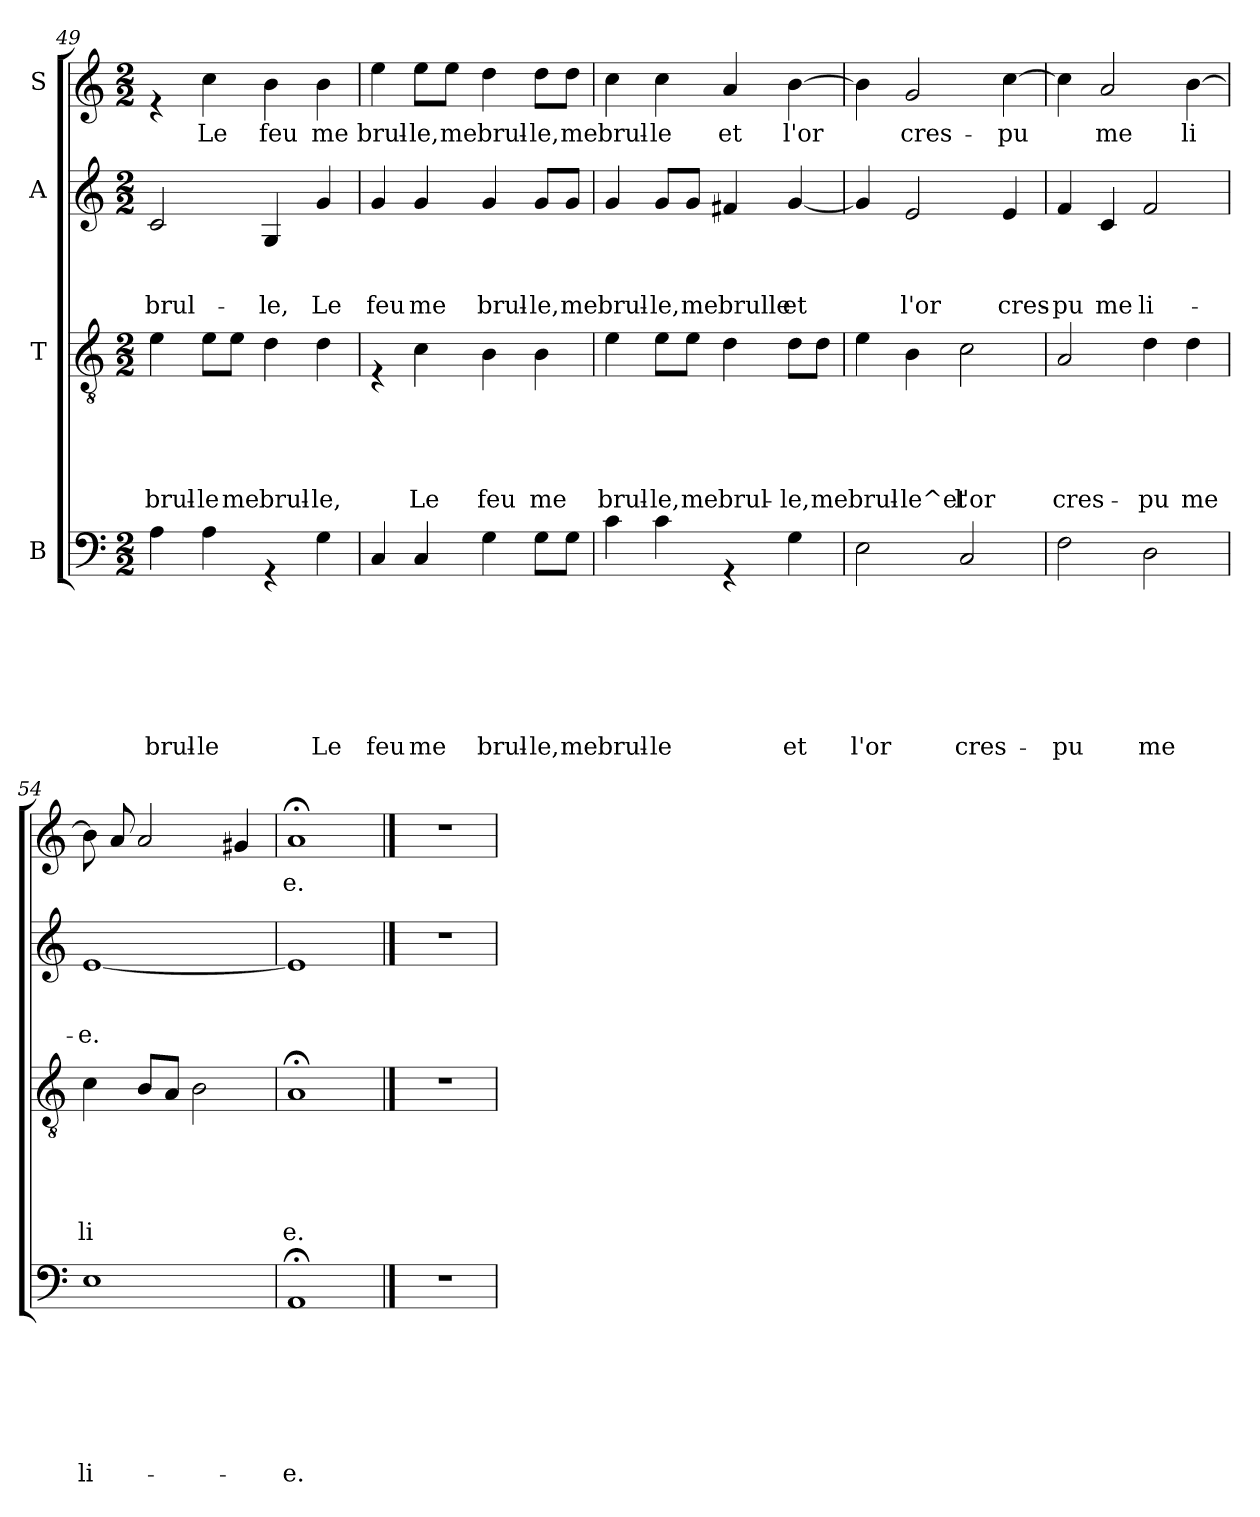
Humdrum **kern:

**kern	**text	**text	**text	**text	**text	**text	**text	**kern	**text	**text	**text	**text	**text	**kern	**text	**text	**text	**kern	**text
*part4	*part4	*part4	*part4	*part4	*part4	*part4	*part4	*part3	*part3	*part3	*part3	*part3	*part3	*part2	*part2	*part2	*part2	*part1	*part1
*staff4	*staff4	*staff4	*staff4	*staff4	*staff4	*staff4	*staff4	*staff3	*staff3	*staff3	*staff3	*staff3	*staff3	*staff2	*staff2	*staff2	*staff2	*staff1	*staff1
*I"B	*	*	*	*	*	*	*	*I"T	*	*	*	*	*	*I"A	*	*	*	*I"S	*
*clefF4	*	*	*	*	*	*	*	*clefGv2	*	*	*	*	*	*clefG2	*	*	*	*clefG2	*
*k[]	*	*	*	*	*	*	*	*k[]	*	*	*	*	*	*k[]	*	*	*	*k[]	*
*C:	*	*	*	*	*	*	*	*C:	*	*	*	*	*	*C:	*	*	*	*C:	*
*M2/2	*	*	*	*	*	*	*	*M2/2	*	*	*	*	*	*M2/2	*	*	*	*M2/2	*
=49	=49	=49	=49	=49	=49	=49	=49	=49	=49	=49	=49	=49	=49	=49	=49	=49	=49	=49	=49
!	!	!	!	!	!	!	!LO:LY:b	!	!	!	!	!	!LO:LY:b	!	!	!	!LO:LY:b	!	!
4A\	.	.	.	.	.	.	brul-	4e\	.	.	.	.	brul-	2c/	.	.	brul-	4re	.
!	!	!	!	!	!	!	!LO:LY:b	!	!	!	!	!	!LO:LY:b	!	!	!	!	!	!LO:LY:b
4A\	.	.	.	.	.	.	-le	8e\L	.	.	.	.	-le	.	.	.	.	4cc\	Le
!	!	!	!	!	!	!	!	!	!	!	!	!	!LO:LY:b	!	!	!	!	!	!
.	.	.	.	.	.	.	.	8e\J	.	.	.	.	me	.	.	.	.	.	.
!	!	!	!	!	!	!	!	!	!	!	!	!	!LO:LY:b	!	!	!	!LO:LY:b	!	!LO:LY:b
4rGG	.	.	.	.	.	.	.	4d\	.	.	.	.	brul-	4G/	.	.	-le,	4b\	feu
!	!	!	!	!	!	!	!LO:LY:b	!	!	!	!	!	!LO:LY:b	!	!	!	!LO:LY:b	!	!LO:LY:b
4G\	.	.	.	.	.	.	Le	4d\	.	.	.	.	-le,	4g/	.	.	Le	4b\	me
!!LO:LB:g=z
=50	=50	=50	=50	=50	=50	=50	=50	=50	=50	=50	=50	=50	=50	=50	=50	=50	=50	=50	=50
!	!	!	!	!	!	!	!LO:LY:b	!	!	!	!	!	!	!	!	!	!LO:LY:b	!	!LO:LY:b
4C/	.	.	.	.	.	.	feu	4rE	.	.	.	.	.	4g/	.	.	feu	4ee\	brul-
!	!	!	!	!	!	!	!LO:LY:b	!	!	!	!	!	!LO:LY:b	!	!	!	!LO:LY:b	!	!LO:LY:b
4C/	.	.	.	.	.	.	me	4c\	.	.	.	.	Le	4g/	.	.	me	8ee\L	-le,
!	!	!	!	!	!	!	!	!	!	!	!	!	!	!	!	!	!	!	!LO:LY:b
.	.	.	.	.	.	.	.	.	.	.	.	.	.	.	.	.	.	8ee\J	me
!	!	!	!	!	!	!	!LO:LY:b	!	!	!	!	!	!LO:LY:b	!	!	!	!LO:LY:b	!	!LO:LY:b
4G\	.	.	.	.	.	.	brul-	4B\	.	.	.	.	feu	4g/	.	.	brul-	4dd\	brul-
!	!	!	!	!	!	!	!LO:LY:b	!	!	!	!	!	!LO:LY:b	!	!	!	!LO:LY:b	!	!LO:LY:b
8G\L	.	.	.	.	.	.	-le,	4B\	.	.	.	.	me	8g/L	.	.	-le,	8dd\L	-le,
!	!	!	!	!	!	!	!LO:LY:b	!	!	!	!	!	!	!	!	!	!LO:LY:b	!	!LO:LY:b
8G\J	.	.	.	.	.	.	me	.	.	.	.	.	.	8g/J	.	.	me	8dd\J	me
!!LO:PB:g=z
=51	=51	=51	=51	=51	=51	=51	=51	=51	=51	=51	=51	=51	=51	=51	=51	=51	=51	=51	=51
!	!	!	!	!	!	!	!LO:LY:b	!	!	!	!	!	!LO:LY:b	!	!	!	!LO:LY:b	!	!LO:LY:b
4c\	.	.	.	.	.	.	brul-	4e\	.	.	.	.	brul-	4g/	.	.	brul-	4cc\	brul-
!	!	!	!	!	!	!	!LO:LY:b	!	!	!	!	!	!LO:LY:b	!	!	!	!LO:LY:b	!	!LO:LY:b
4c\	.	.	.	.	.	.	-le	8e\L	.	.	.	.	-le,	8g/L	.	.	-le,	4cc\	-le
!	!	!	!	!	!	!	!	!	!	!	!	!	!LO:LY:b	!	!	!	!LO:LY:b	!	!
.	.	.	.	.	.	.	.	8e\J	.	.	.	.	me	8g/J	.	.	me	.	.
!	!	!	!	!	!	!	!	!	!	!	!	!	!LO:LY:b	!	!	!	!LO:LY:b	!	!LO:LY:b
4rGG	.	.	.	.	.	.	.	4d\	.	.	.	.	brul-	4f#X/	.	.	brulle	4a/	et
!	!	!	!	!	!	!	!LO:LY:b	!	!	!	!	!	!LO:LY:b	!	!	!	!LO:LY:b	!	!LO:LY:b
4G\	.	.	.	.	.	.	et	8d\L	.	.	.	.	-le,	[<4g/	.	.	et	[>4b\	l'or
!	!	!	!	!	!	!	!	!	!	!	!	!	!LO:LY:b	!	!	!	!	!	!
.	.	.	.	.	.	.	.	8d\J	.	.	.	.	me	.	.	.	.	.	.
=52	=52	=52	=52	=52	=52	=52	=52	=52	=52	=52	=52	=52	=52	=52	=52	=52	=52	=52	=52
!	!	!	!	!	!	!	!LO:LY:b	!	!	!	!	!	!LO:LY:b	!	!	!	!	!	!
2E\	.	.	.	.	.	.	l'or	4e\	.	.	.	.	brul-	4g/]	.	.	.	4b\]	.
!	!	!	!	!	!	!	!	!	!	!	!	!	!LO:LY:b	!	!	!	!LO:LY:b	!	!LO:LY:b
.	.	.	.	.	.	.	.	4B\	.	.	.	.	-le^et	2e/	.	.	l'or	2g/	cres-
!	!	!	!	!	!	!	!LO:LY:b	!	!	!	!	!	!LO:LY:b	!	!	!	!	!	!
2C/	.	.	.	.	.	.	cres-	2c\	.	.	.	.	l'or	.	.	.	.	.	.
!	!	!	!	!	!	!	!	!	!	!	!	!	!	!	!	!	!LO:LY:b	!	!LO:LY:b
.	.	.	.	.	.	.	.	.	.	.	.	.	.	4e/	.	.	cres-	[>4cc\	-pu
=53	=53	=53	=53	=53	=53	=53	=53	=53	=53	=53	=53	=53	=53	=53	=53	=53	=53	=53	=53
!	!	!	!	!	!	!	!LO:LY:b	!	!	!	!	!	!LO:LY:b	!	!	!	!LO:LY:b	!	!
2F\	.	.	.	.	.	.	-pu	2A/	.	.	.	.	cres-	4f/	.	.	-pu	4cc\]	.
!	!	!	!	!	!	!	!	!	!	!	!	!	!	!	!	!	!LO:LY:b	!	!LO:LY:b
.	.	.	.	.	.	.	.	.	.	.	.	.	.	4c/	.	.	me	2a/	me
!	!	!	!	!	!	!	!LO:LY:b	!	!	!	!	!	!LO:LY:b	!	!	!	!LO:LY:b	!	!
2D\	.	.	.	.	.	.	me	4d\	.	.	.	.	-pu	2f/	.	.	li-	.	.
!	!	!	!	!	!	!	!	!	!	!	!	!	!LO:LY:b	!	!	!	!	!	!LO:LY:b
.	.	.	.	.	.	.	.	4d\	.	.	.	.	me	.	.	.	.	[>4b\	li
=54	=54	=54	=54	=54	=54	=54	=54	=54	=54	=54	=54	=54	=54	=54	=54	=54	=54	=54	=54
!	!	!	!	!	!	!	!LO:LY:b	!	!	!	!	!	!LO:LY:b	!	!	!	!LO:LY:b	!	!
1E	.	.	.	.	.	.	li-	4c\	.	.	.	.	li	[>1e	.	.	-e.	8b\]	.
.	.	.	.	.	.	.	.	.	.	.	.	.	.	.	.	.	.	8a/	.
.	.	.	.	.	.	.	.	8B/L	.	.	.	.	.	.	.	.	.	2a/	.
.	.	.	.	.	.	.	.	8A/J	.	.	.	.	.	.	.	.	.	.	.
.	.	.	.	.	.	.	.	2B\	.	.	.	.	.	.	.	.	.	.	.
.	.	.	.	.	.	.	.	.	.	.	.	.	.	.	.	.	.	4g#X/	.
=55	=55	=55	=55	=55	=55	=55	=55	=55	=55	=55	=55	=55	=55	=55	=55	=55	=55	=55	=55
!	!	!	!	!	!	!	!LO:LY:b	!	!	!	!	!	!LO:LY:b	!	!	!	!	!	!LO:LY:b
1AA;	.	.	.	.	.	.	-e.	1A;	.	.	.	.	e.	1e]	.	.	.	1a;	e.
!!LO:LB:g=z
==56	==56	==56	==56	==56	==56	==56	==56	==56	==56	==56	==56	==56	==56	==56	==56	==56	==56	==56	==56
1r	.	.	.	.	.	.	.	1r	.	.	.	.	.	1r	.	.	.	1r	.
=	=	=	=	=	=	=	=	=	=	=	=	=	=	=	=	=	=	=	=
*-	*-	*-	*-	*-	*-	*-	*-	*-	*-	*-	*-	*-	*-	*-	*-	*-	*-	*-	*-
